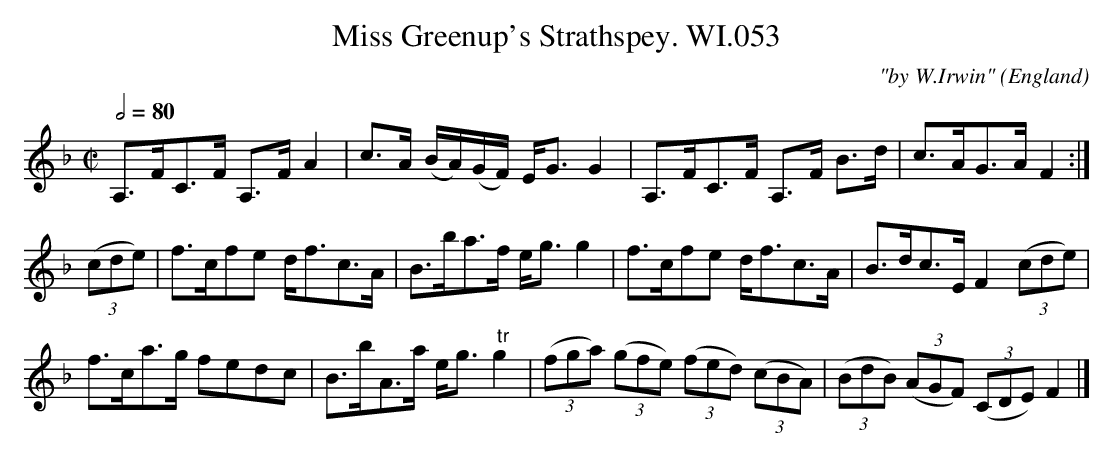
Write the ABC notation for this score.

X:1
T:Miss Greenup's Strathspey. WI.053
C:"by W.Irwin"
L:1/8
M:C|
O:England
Q:1/2=80
K:F
A,>FC>F A,>F A2|c>A (B/A/)(G/F/) E<G G2|\
A,>FC>F A,>F B>d|c>AG>A F2:|!
((3cde)|f>cfe d<fc>A|B>ba>f e<g g2|\
f>cfe d<fc>A|B>dc>E F2 ((3cde)|!
f>ca>g fedc|B>bA>a e<g " tr" g2|\
((3fga) ((3gfe) ((3fed) ((3cBA)|((3BdB) ((3AGF) ((3CDE) F2|]
